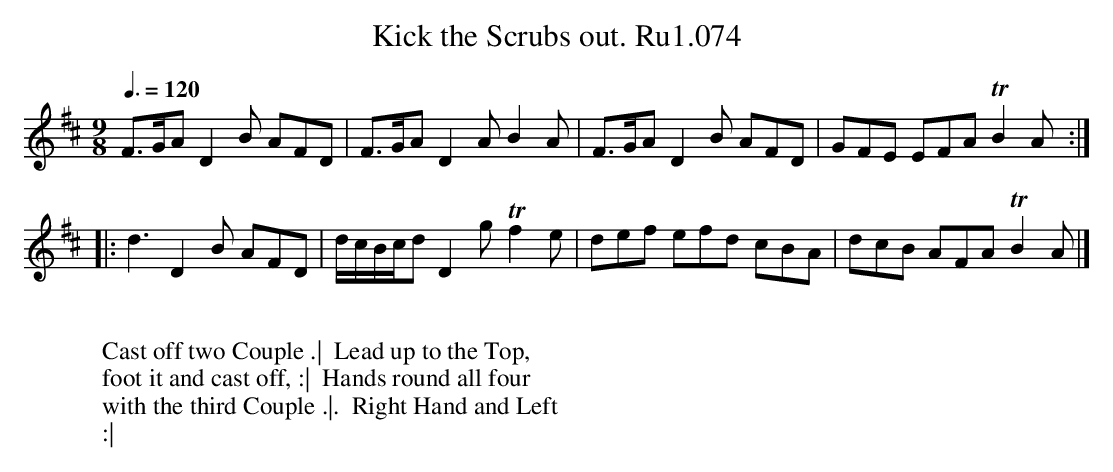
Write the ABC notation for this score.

X:1
T:Kick the Scrubs out. Ru1.074
L:1/8
M:9/8
Q:3/8=120
K:D
F>GA D2B AFD|F>GA D2A B2A|F>GA D2B AFD| GFE EFA TB2A :|
|: d3 D2B AFD|d/c/B/c/d D2g Tf2e| def efd cBA|dcB AFA TB2A |]
W:
W: Cast off two Couple .|  Lead up to the Top,
W: foot it and cast off, :|  Hands round all four
W: with the third Couple .|.  Right Hand and Left
W: :|
